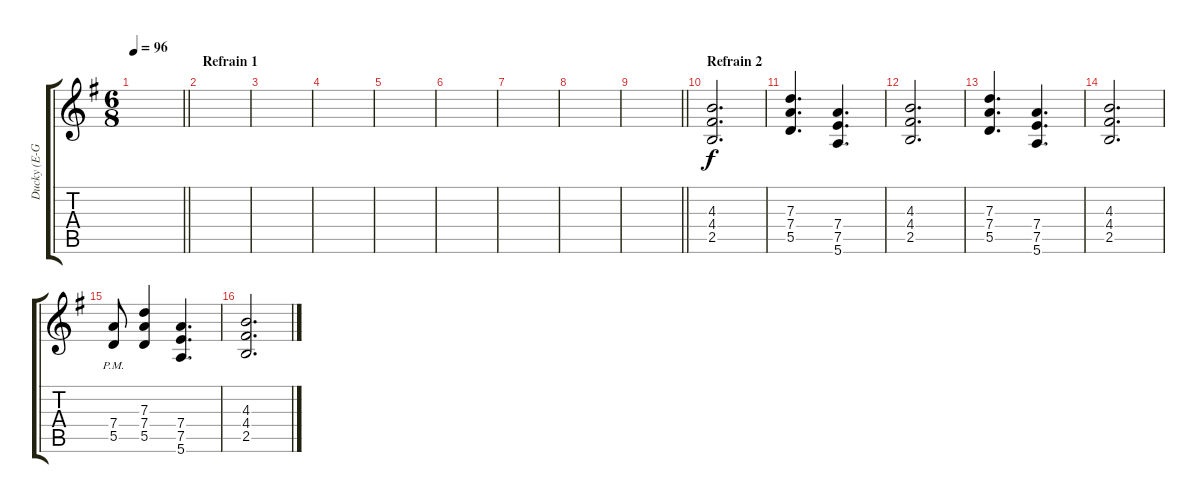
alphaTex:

\track ("Ducky (E-Gitarre)" "Ducky (E-G") {instrument distortionguitar}
\staff {score tabs}
\tuning (E4 B3 G3 D3 A2 E2) {hide}
\ts (6 8)
\tempo 96
\clef g2
\barLineRight lightlight
\ks g
|
\section ("" "Refrain 1")
|
|
|
|
|
|
|
\barLineRight lightlight
|
\section ("" "Refrain 2")
(4.3 4.4 2.5).2{d instrument distortionguitar} |
(7.3 7.4 5.5).4{d} (7.4 7.5 5.6).4{d} |
(4.3 4.4 2.5).2{d} |
(7.3 7.4 5.5).4{d} (7.4 7.5 5.6).4{d} |
(4.3 4.4 2.5).2{d} |
(7.4{pm} 5.5{pm}).8 (7.3 7.4 5.5).4 (7.4 7.5 5.6).4{d} |
(4.3 4.4 2.5).2{d}
